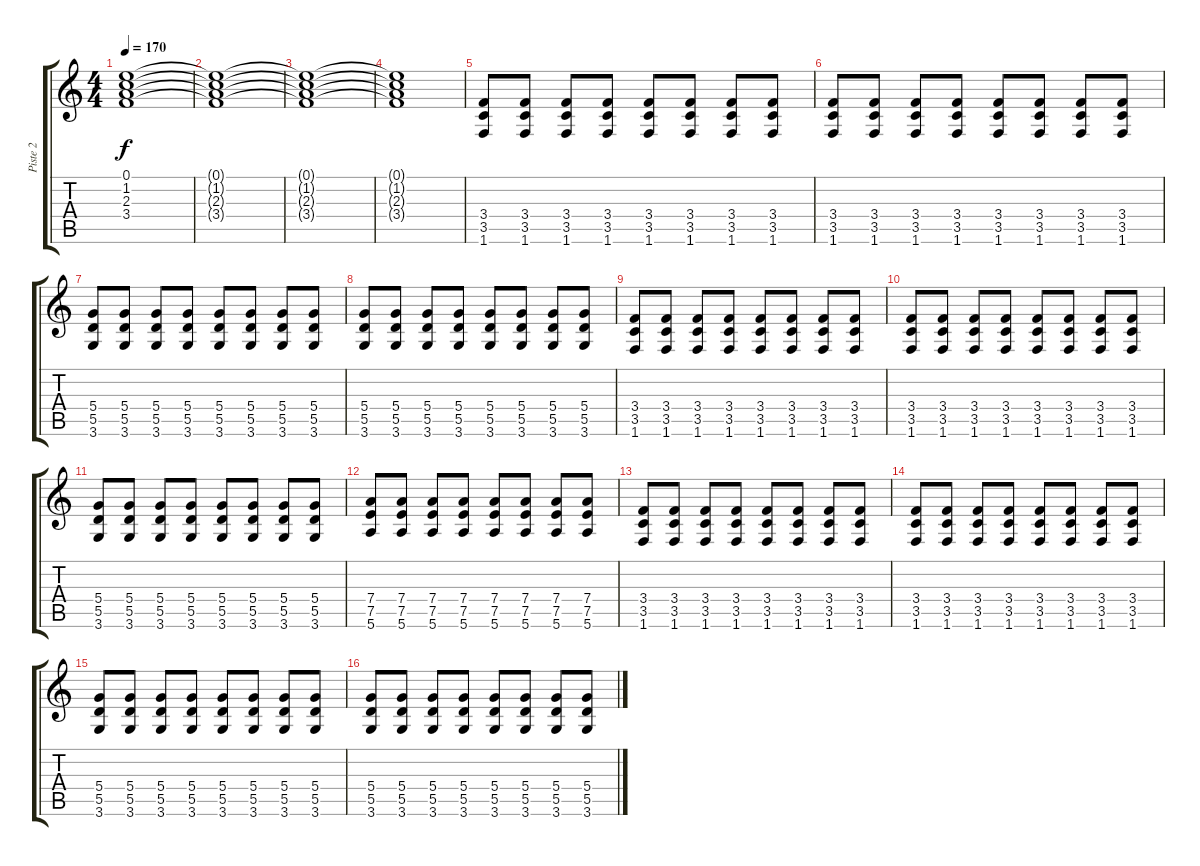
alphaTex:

\track ("Piste 2" "Piste 2") {instrument distortionguitar}
\staff {score tabs}
\tuning (E4 B3 G3 D3 A2 E2) {hide}
\ts (4 4)
\tempo 170
\clef g2
\ks c
(0.1 1.2 2.3 3.4).1{dy f} |
(0.1{t} 1.2{t} 2.3{t} 3.4{t}).1 |
(0.1{t} 1.2{t} 2.3{t} 3.4{t}).1 |
(0.1{t} 1.2{t} 2.3{t} 3.4{t}).1 |
(3.4 3.5 1.6).8 (3.4 3.5 1.6).8 (3.4 3.5 1.6).8 (3.4 3.5 1.6).8 (3.4 3.5 1.6).8 (3.4 3.5 1.6).8 (3.4 3.5 1.6).8 (3.4 3.5 1.6).8 |
(3.4 3.5 1.6).8 (3.4 3.5 1.6).8 (3.4 3.5 1.6).8 (3.4 3.5 1.6).8 (3.4 3.5 1.6).8 (3.4 3.5 1.6).8 (3.4 3.5 1.6).8 (3.4 3.5 1.6).8 |
(5.4 5.5 3.6).8 (5.4 5.5 3.6).8 (5.4 5.5 3.6).8 (5.4 5.5 3.6).8 (5.4 5.5 3.6).8 (5.4 5.5 3.6).8 (5.4 5.5 3.6).8 (5.4 5.5 3.6).8 |
(5.4 5.5 3.6).8 (5.4 5.5 3.6).8 (5.4 5.5 3.6).8 (5.4 5.5 3.6).8 (5.4 5.5 3.6).8 (5.4 5.5 3.6).8 (5.4 5.5 3.6).8 (5.4 5.5 3.6).8 |
(3.4 3.5 1.6).8 (3.4 3.5 1.6).8 (3.4 3.5 1.6).8 (3.4 3.5 1.6).8 (3.4 3.5 1.6).8 (3.4 3.5 1.6).8 (3.4 3.5 1.6).8 (3.4 3.5 1.6).8 |
(3.4 3.5 1.6).8 (3.4 3.5 1.6).8 (3.4 3.5 1.6).8 (3.4 3.5 1.6).8 (3.4 3.5 1.6).8 (3.4 3.5 1.6).8 (3.4 3.5 1.6).8 (3.4 3.5 1.6).8 |
(5.4 5.5 3.6).8 (5.4 5.5 3.6).8 (5.4 5.5 3.6).8 (5.4 5.5 3.6).8 (5.4 5.5 3.6).8 (5.4 5.5 3.6).8 (5.4 5.5 3.6).8 (5.4 5.5 3.6).8 |
(7.4 7.5 5.6).8 (7.4 7.5 5.6).8 (7.4 7.5 5.6).8 (7.4 7.5 5.6).8 (7.4 7.5 5.6).8 (7.4 7.5 5.6).8 (7.4 7.5 5.6).8 (7.4 7.5 5.6).8 |
(3.4 3.5 1.6).8 (3.4 3.5 1.6).8 (3.4 3.5 1.6).8 (3.4 3.5 1.6).8 (3.4 3.5 1.6).8 (3.4 3.5 1.6).8 (3.4 3.5 1.6).8 (3.4 3.5 1.6).8 |
(3.4 3.5 1.6).8 (3.4 3.5 1.6).8 (3.4 3.5 1.6).8 (3.4 3.5 1.6).8 (3.4 3.5 1.6).8 (3.4 3.5 1.6).8 (3.4 3.5 1.6).8 (3.4 3.5 1.6).8 |
(5.4 5.5 3.6).8 (5.4 5.5 3.6).8 (5.4 5.5 3.6).8 (5.4 5.5 3.6).8 (5.4 5.5 3.6).8 (5.4 5.5 3.6).8 (5.4 5.5 3.6).8 (5.4 5.5 3.6).8 |
(5.4 5.5 3.6).8 (5.4 5.5 3.6).8 (5.4 5.5 3.6).8 (5.4 5.5 3.6).8 (5.4 5.5 3.6).8 (5.4 5.5 3.6).8 (5.4 5.5 3.6).8 (5.4 5.5 3.6).8
